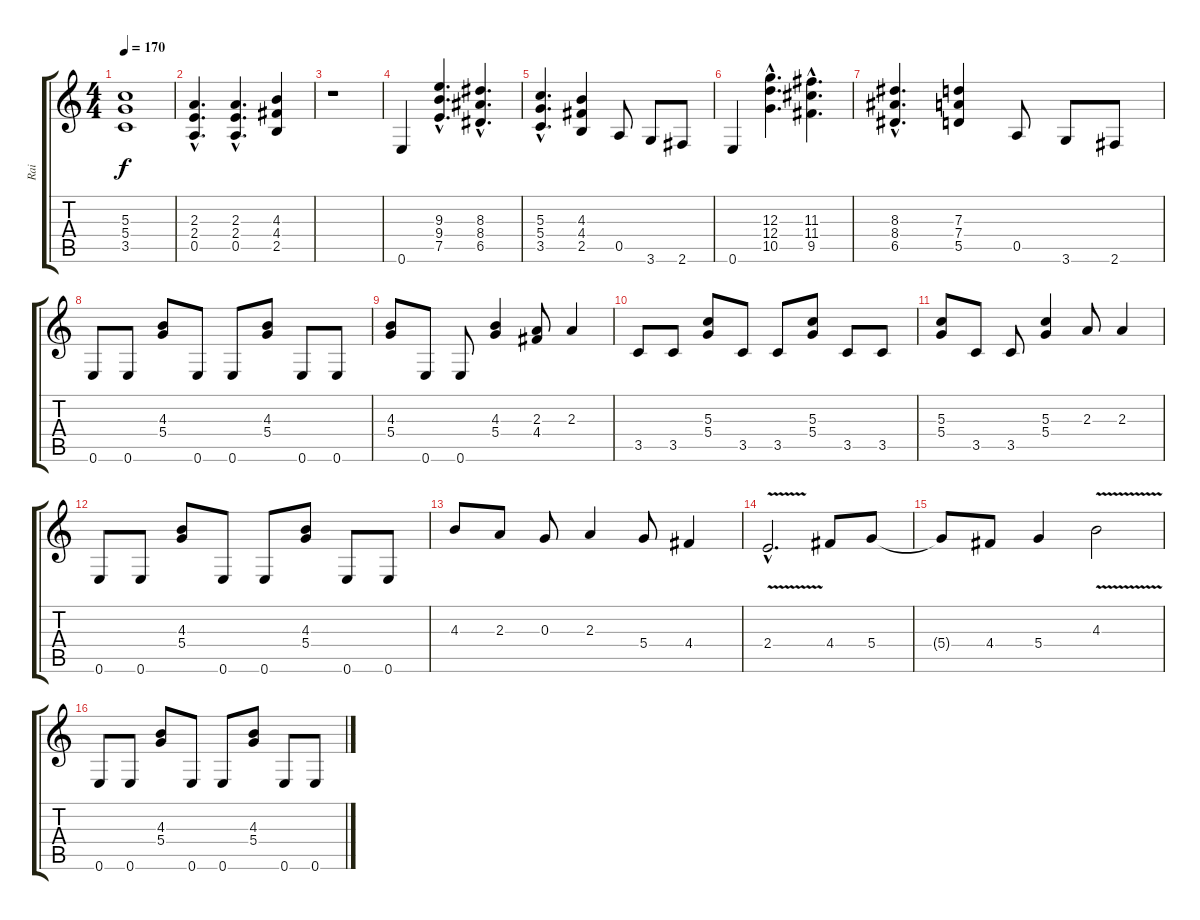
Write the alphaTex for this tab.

\track ("Rai" "Rai") {instrument distortionguitar}
\staff {score tabs}
\tuning (E4 B3 G3 D3 A2 E2) {hide}
\ts (4 4)
\tempo 170
\clef g2
\ks c
(5.3{t} 5.4{t} 3.5{t}).1{dy f} |
(2.3{hac} 2.4{hac} 0.5{hac}).4{d} (2.3{hac} 2.4{hac} 0.5{hac}).4{d} (4.3 4.4 2.5).4 |
r.1 |
0.6.4 (9.3{hac} 9.4{hac} 7.5{hac}).4{d} (8.3{hac} 8.4{hac} 6.5{hac}).4{d} |
(5.3{hac} 5.4{hac} 3.5{hac}).4{d} (4.3 4.4 2.5).4 0.5.8 3.6.8 2.6.8 |
0.6.4 (12.3{hac} 12.4{hac} 10.5{hac}).4{d} (11.3{hac} 11.4{hac} 9.5{hac}).4{d} |
(8.3{hac} 8.4{hac} 6.5{hac}).4{d} (7.3 7.4 5.5).4 0.5.8 3.6.8 2.6.8 |
0.6.8 0.6.8 (4.3 5.4).8 0.6.8 0.6.8 (4.3 5.4).8 0.6.8 0.6.8 |
(4.3 5.4).8 0.6.8 0.6.8 (4.3 5.4).4 (2.3 4.4).8 2.3.4 |
3.5.8 3.5.8 (5.3 5.4).8 3.5.8 3.5.8 (5.3 5.4).8 3.5.8 3.5.8 |
(5.3 5.4).8 3.5.8 3.5.8 (5.3 5.4).4 2.3.8 2.3.4 |
0.6.8 0.6.8 (4.3 5.4).8 0.6.8 0.6.8 (4.3 5.4).8 0.6.8 0.6.8 |
4.3.8 2.3.8 0.3.8 2.3.4 5.4.8 4.4.4 |
2.4{v hac}.2{d} 4.4.8 5.4.8 |
5.4{t}.8 4.4.8 5.4.4 4.3{v}.2 |
0.6.8 0.6.8 (4.3 5.4).8 0.6.8 0.6.8 (4.3 5.4).8 0.6.8 0.6.8
